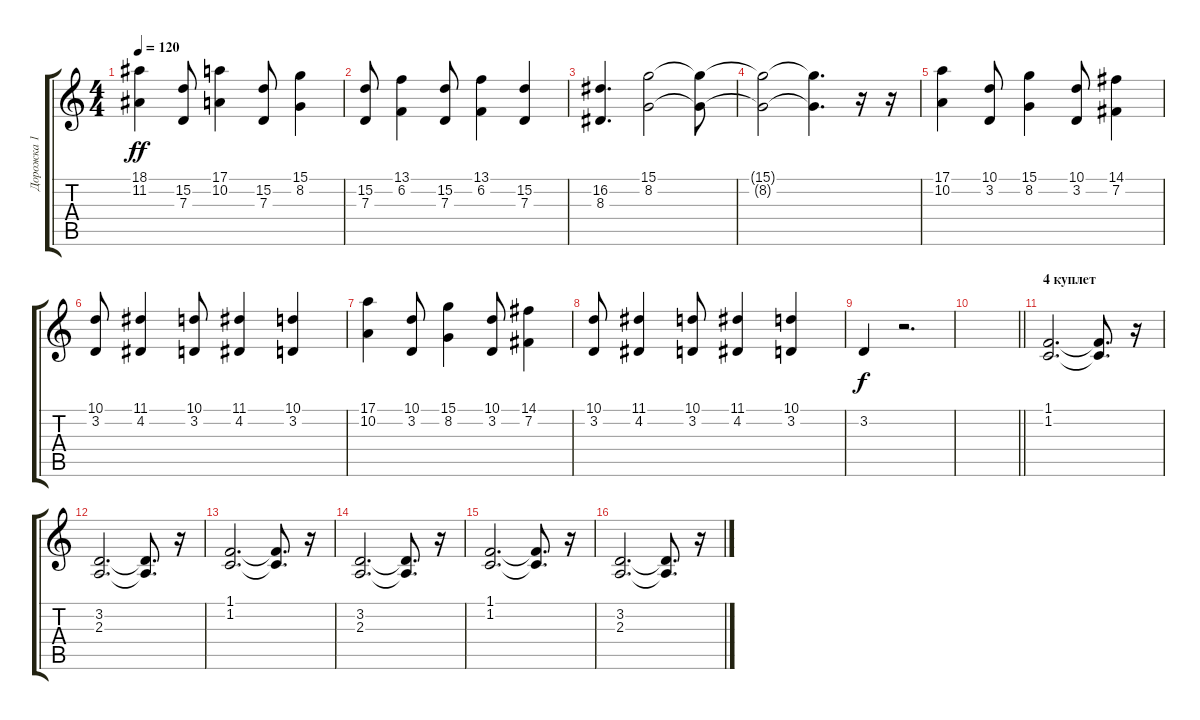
\track ("Дорожка 1" "Дорожка 1") {instrument synthbrass1}
\staff {score tabs}
\tuning (E4 B3 G3 D3 A2 E2) {hide}
\ts (4 4)
\tempo 120
\clef g2
\ks c
(18.1 11.2).4{dy ff} (15.2 7.3).8 (17.1 10.2).4 (15.2 7.3).8 (15.1 8.2).4 |
(15.2 7.3).8 (13.1 6.2).4 (15.2 7.3).8 (13.1 6.2).4 (15.2 7.3).4 |
(16.2 8.3).4{d} (15.1 8.2).2 (15.1{t} 8.2{t}).8 |
(15.1{t} 8.2{t}).2 (15.1{t} 8.2{t}).4{d} r.16 r.16 |
(17.1 10.2).4 (10.1 3.2).8 (15.1 8.2).4 (10.1 3.2).8 (14.1 7.2).4 |
(10.1 3.2).8 (11.1 4.2).4 (10.1 3.2).8 (11.1 4.2).4 (10.1 3.2).4 |
(17.1 10.2).4 (10.1 3.2).8 (15.1 8.2).4 (10.1 3.2).8 (14.1 7.2).4 |
(10.1 3.2).8 (11.1 4.2).4 (10.1 3.2).8 (11.1 4.2).4 (10.1 3.2).4 |
3.2.4{dy f} r.2{d} |
\barLineRight lightlight
|
\section ("" "4 куплет")
(1.1 1.2).2{d} (1.1{t} 1.2{t}).8{d} r.16 |
(3.2 2.3).2{d} (3.2{t} 2.3{t}).8{d} r.16 |
(1.1 1.2).2{d} (1.1{t} 1.2{t}).8{d} r.16 |
(3.2 2.3).2{d} (3.2{t} 2.3{t}).8{d} r.16 |
(1.1 1.2).2{d} (1.1{t} 1.2{t}).8{d} r.16 |
(3.2 2.3).2{d} (3.2{t} 2.3{t}).8{d} r.16
